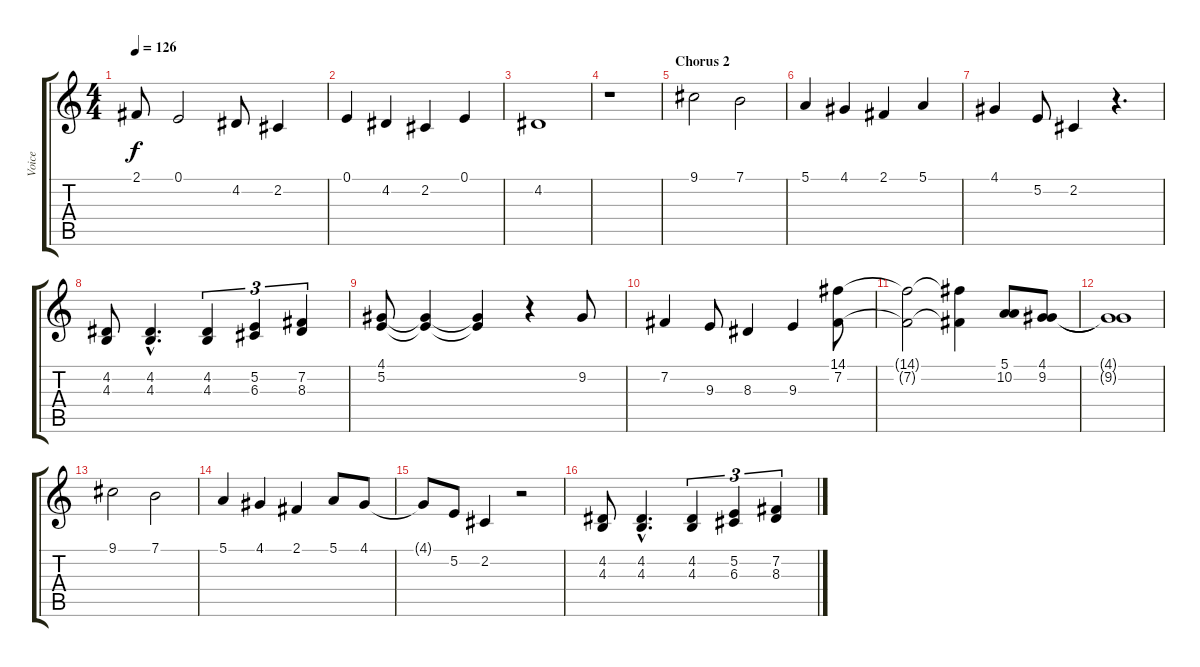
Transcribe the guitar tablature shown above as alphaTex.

\track ("Voice" "Voice") {instrument flute}
\staff {score tabs}
\tuning (E4 B3 G3 D3 A2 E2) {hide}
\ts (4 4)
\tempo 126
\clef g2
\ks c
2.1{t}.8{dy f} 0.1.2 4.2.8 2.2.4 |
0.1.4 4.2.4 2.2.4 0.1.4 |
4.2.1 |
r.1 |
\section ("" "Chorus 2")
9.1.2 7.1.2 |
5.1.4 4.1.4 2.1.4 5.1.4 |
4.1.4 5.2.8 2.2.4 r.4{d} |
(4.2 4.3).8 (4.2{hac} 4.3{hac}).4{d} (4.2 4.3).4{tu (3 2)} (5.2 6.3).4{tu (3 2)} (7.2 8.3).4{tu (3 2)} |
(4.1 5.2).8 (4.1{t} 5.2{t}).4 (4.1{t} 5.2{t}).4 r.4 9.2.8 |
7.2.4 9.3.8 8.3.4 9.3.4 (14.1 7.2).8 |
(14.1{t} 7.2{t}).2 (14.1{t} 7.2{t}).4 (5.1 10.2).8 (4.1 9.2).8 |
(4.1{t} 9.2{t}).1 |
9.1.2 7.1.2 |
5.1.4 4.1.4 2.1.4 5.1.8 4.1.8 |
4.1{t}.8 5.2.8 2.2.4 r.2 |
(4.2 4.3).8 (4.2{hac} 4.3{hac}).4{d} (4.2 4.3).4{tu (3 2)} (5.2 6.3).4{tu (3 2)} (7.2 8.3).4{tu (3 2)}
